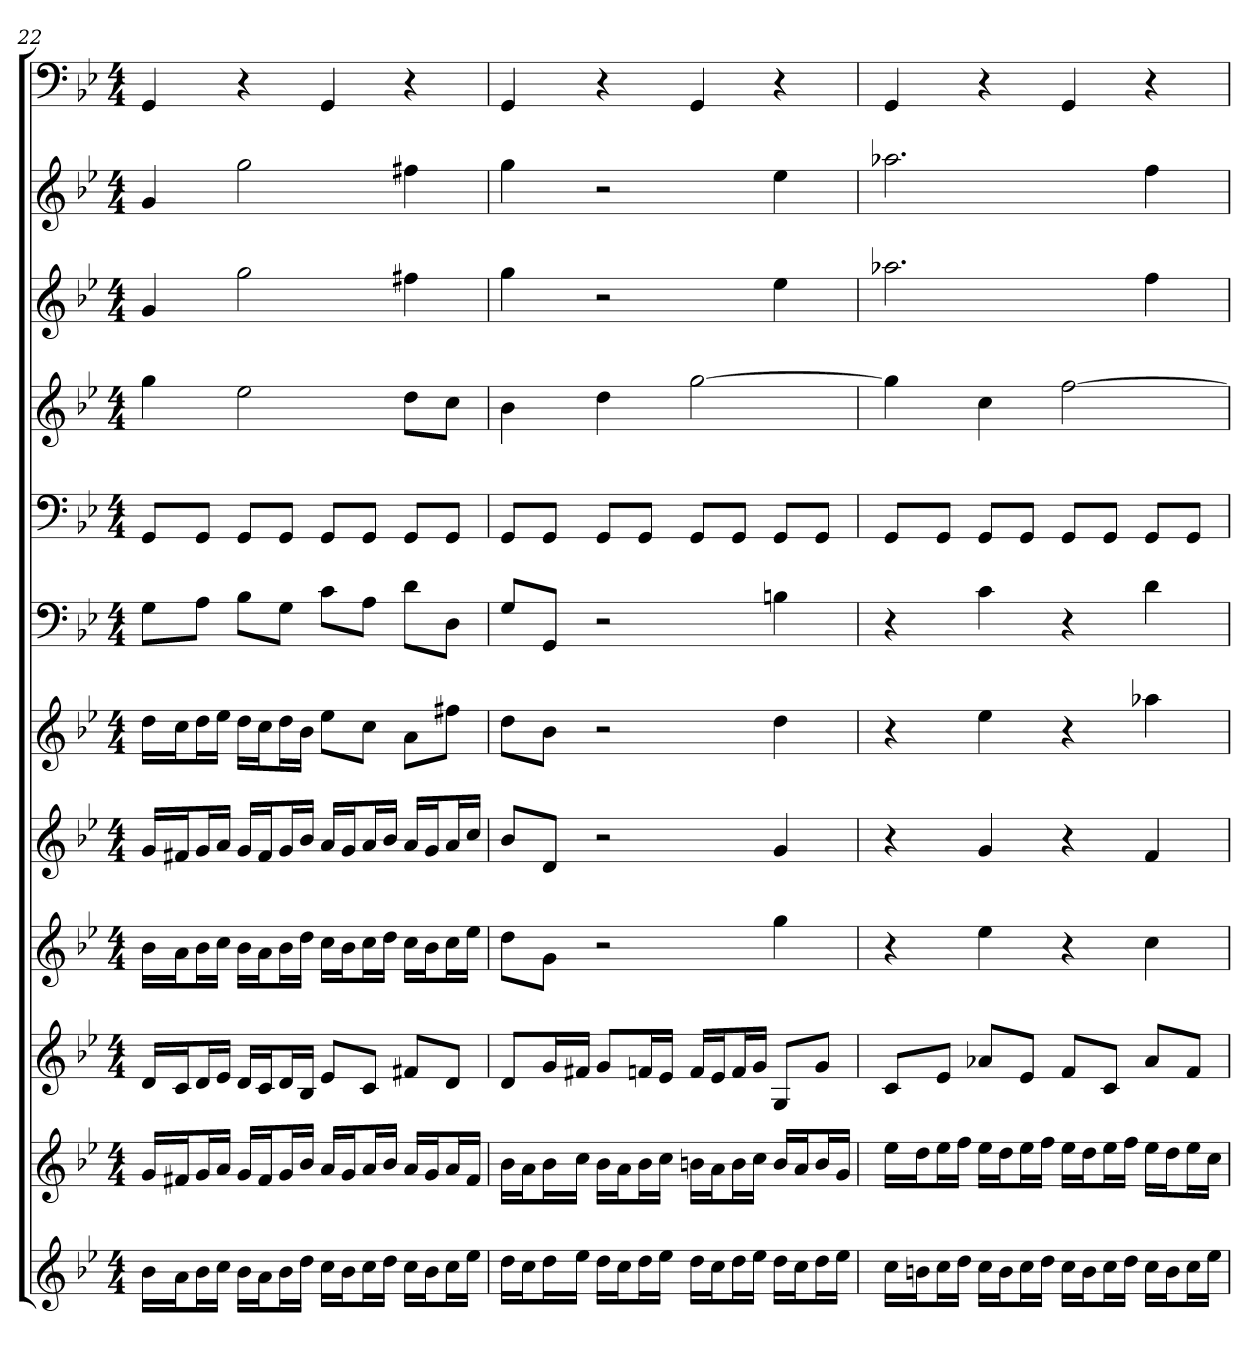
**kern	**kern	**kern	**kern	**kern	**kern	**kern	**kern	**kern	**kern	**kern	**kern
*part12	*part11	*part10	*part9	*part8	*part7	*part6	*part5	*part4	*part3	*part2	*part1
*staff12	*staff11	*staff10	*staff9	*staff8	*staff7	*staff6	*staff5	*staff4	*staff3	*staff2	*staff1
*k[b-e-]	*k[b-e-]	*k[b-e-]	*k[b-e-]	*k[b-e-]	*k[b-e-]	*k[b-e-]	*k[b-e-]	*k[b-e-]	*k[b-e-]	*k[b-e-]	*k[b-e-]
*g:	*g:	*g:	*g:	*g:	*g:	*g:	*g:	*g:	*g:	*g:	*g:
*M4/4	*M4/4	*M4/4	*M4/4	*M4/4	*M4/4	*M4/4	*M4/4	*M4/4	*M4/4	*M4/4	*M4/4
=22	=22	=22	=22	=22	=22	=22	=22	=22	=22	=22	=22
16b-LL	16gLL	16dLL	16b-LL	16gLL	16ddLL	8GL	8GGL	4gg	4g	4g	4GG
16aJ	16f#XJ	16cJ	16aJ	16f#XJ	16ccJ	.	.	.	.	.	.
16b-L	16gL	16dL	16b-L	16gL	16ddL	8AJ	8GGJ	.	.	.	.
16ccJJ	16aJJ	16e-JJ	16ccJJ	16aJJ	16ee-JJ	.	.	.	.	.	.
16b-LL	16gLL	16dLL	16b-LL	16gLL	16ddLL	8B-L	8GGL	2ee-	2gg	2gg	4r
16aJ	16f#J	16cJ	16aJ	16f#J	16ccJ	.	.	.	.	.	.
16b-L	16gL	16dL	16b-L	16gL	16ddL	8GJ	8GGJ	.	.	.	.
16ddJJ	16b-JJ	16B-JJ	16ddJJ	16b-JJ	16b-JJ	.	.	.	.	.	.
16ccLL	16aLL	8e-L	16ccLL	16aLL	8ee-L	8cL	8GGL	.	.	.	4GG
16b-J	16gJ	.	16b-J	16gJ	.	.	.	.	.	.	.
16ccL	16aL	8cJ	16ccL	16aL	8ccJ	8AJ	8GGJ	.	.	.	.
16ddJJ	16b-JJ	.	16ddJJ	16b-JJ	.	.	.	.	.	.	.
16ccLL	16aLL	8f#XL	16ccLL	16aLL	8aL	8dL	8GGL	8ddL	4ff#X	4ff#X	4r
16b-J	16gJ	.	16b-J	16gJ	.	.	.	.	.	.	.
16ccL	16aL	8dJ	16ccL	16aL	8ff#XJ	8DJ	8GGJ	8ccJ	.	.	.
16ee-JJ	16f#JJ	.	16ee-JJ	16ccJJ	.	.	.	.	.	.	.
=23	=23	=23	=23	=23	=23	=23	=23	=23	=23	=23	=23
16ddLL	16b-LL	8dL	8ddL	8b-L	8ddL	8GL	8GGL	4b-	4gg	4gg	4GG
16ccJ	16aJ	.	.	.	.	.	.	.	.	.	.
16ddL	16b-L	16gL	8gJ	8dJ	8b-J	8GGJ	8GGJ	.	.	.	.
16ee-JJ	16ccJJ	16f#XJJ	.	.	.	.	.	.	.	.	.
16ddLL	16b-LL	8gL	2r	2r	2r	2r	8GGL	4dd	2r	2r	4r
16ccJ	16aJ	.	.	.	.	.	.	.	.	.	.
16ddL	16b-L	16fnL	.	.	.	.	8GGJ	.	.	.	.
16ee-JJ	16ccJJ	16e-JJ	.	.	.	.	.	.	.	.	.
16ddLL	16bnLL	16fLL	.	.	.	.	8GGL	[2gg	.	.	4GG
16ccJ	16aJ	16e-J	.	.	.	.	.	.	.	.	.
16ddL	16bL	16fL	.	.	.	.	8GGJ	.	.	.	.
16ee-JJ	16ccJJ	16gJJ	.	.	.	.	.	.	.	.	.
16ddLL	16bLL	8GL	4gg	4g	4dd	4Bn	8GGL	.	4ee-	4ee-	4r
16ccJ	16aJ	.	.	.	.	.	.	.	.	.	.
16ddL	16bL	8gJ	.	.	.	.	8GGJ	.	.	.	.
16ee-JJ	16gJJ	.	.	.	.	.	.	.	.	.	.
=24	=24	=24	=24	=24	=24	=24	=24	=24	=24	=24	=24
16ccLL	16ee-LL	8cL	4r	4r	4r	4r	8GGL	4gg]	2.aa-X	2.aa-X	4GG
16bnJ	16ddJ	.	.	.	.	.	.	.	.	.	.
16ccL	16ee-L	8e-J	.	.	.	.	8GGJ	.	.	.	.
16ddJJ	16ffJJ	.	.	.	.	.	.	.	.	.	.
16ccLL	16ee-LL	8a-XL	4ee-	4g	4ee-	4c	8GGL	4cc	.	.	4r
16bJ	16ddJ	.	.	.	.	.	.	.	.	.	.
16ccL	16ee-L	8e-J	.	.	.	.	8GGJ	.	.	.	.
16ddJJ	16ffJJ	.	.	.	.	.	.	.	.	.	.
16ccLL	16ee-LL	8fL	4r	4r	4r	4r	8GGL	[2ff	.	.	4GG
16bJ	16ddJ	.	.	.	.	.	.	.	.	.	.
16ccL	16ee-L	8cJ	.	.	.	.	8GGJ	.	.	.	.
16ddJJ	16ffJJ	.	.	.	.	.	.	.	.	.	.
16ccLL	16ee-LL	8a-L	4cc	4f	4aa-X	4d	8GGL	.	4ff	4ff	4r
16bJ	16ddJ	.	.	.	.	.	.	.	.	.	.
16ccL	16ee-L	8fJ	.	.	.	.	8GGJ	.	.	.	.
16ee-JJ	16ccJJ	.	.	.	.	.	.	.	.	.	.
=	=	=	=	=	=	=	=	=	=	=	=
*-	*-	*-	*-	*-	*-	*-	*-	*-	*-	*-	*-
